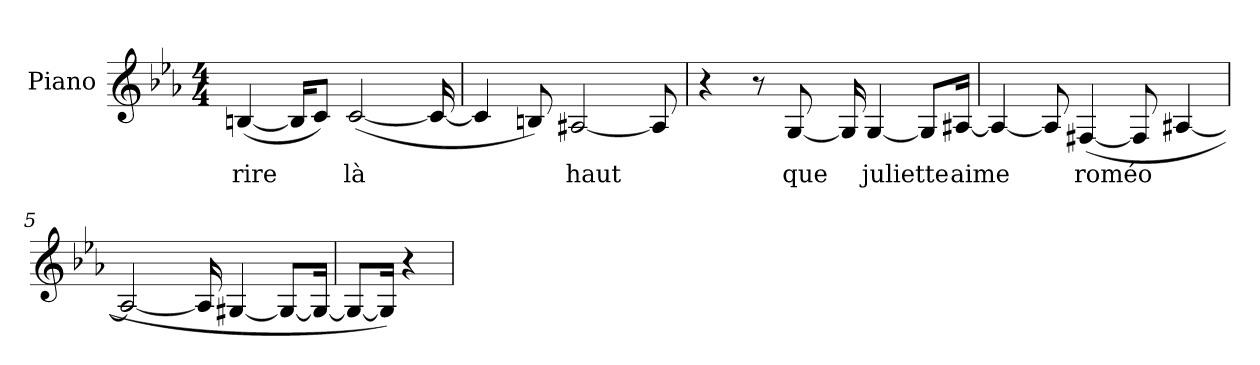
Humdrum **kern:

**kern	**text
*part1	*part1
*staff1	*staff1
*I"Piano	*
*I'Pno	*
*clefG2	*
*k[b-e-a-]	*
*c:	*
*M4/4	*
*MM120	*
=1	=1
([4B	rire
16B/KL]	.
8c/J)	.
([2c	là
16c_	.
=2	=2
4c]	.
8B)	.
[2A#	haut
8A#]	.
=3	=3
4r	.
8r	.
[8G	que
16G]	.
[4G	juliette
8G/L]	.
[16A#/Jk	aime
=4	=4
4A#_	.
8A#]	.
([4F#	roméo
8F#]	.
[4A#	.
=5	=5
2A#_	.
16A#]	.
[4G#	.
8G#/L_	.
16G#/Jk_	.
=6	=6
8G#/L_	.
16G#/Jk])	.
4r	.
=	=
*-	*-
